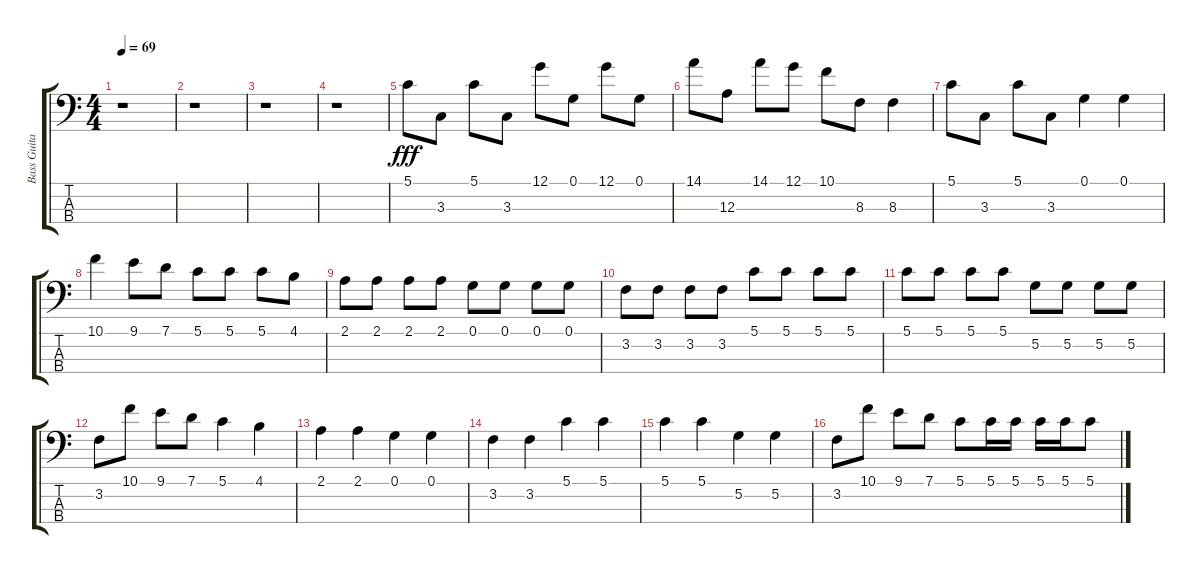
\track ("Bass Guitar" "Bass Guita") {instrument electricbassfinger}
\staff {score tabs}
\tuning (G2 D2 A1 E1) {hide}
\ts (4 4)
\tempo 69
\clef f4
\ks c
r.1{dy fff} |
r.1 |
r.1 |
r.1 |
5.1.8 3.3.8 5.1.8 3.3.8 12.1.8 0.1.8 12.1.8 0.1.8 |
14.1.8 12.3.8 14.1.8 12.1.8 10.1.8 8.3.8 8.3.4 |
5.1.8 3.3.8 5.1.8 3.3.8 0.1.4 0.1.4 |
10.1.4 9.1.8 7.1.8 5.1.8 5.1.8 5.1.8 4.1.8 |
2.1.8 2.1.8 2.1.8 2.1.8 0.1.8 0.1.8 0.1.8 0.1.8 |
3.2.8 3.2.8 3.2.8 3.2.8 5.1.8 5.1.8 5.1.8 5.1.8 |
5.1.8 5.1.8 5.1.8 5.1.8 5.2.8 5.2.8 5.2.8 5.2.8 |
3.2.8 10.1.8 9.1.8 7.1.8 5.1.4 4.1.4 |
2.1.4 2.1.4 0.1.4 0.1.4 |
3.2.4 3.2.4 5.1.4 5.1.4 |
5.1.4 5.1.4 5.2.4 5.2.4 |
3.2.8 10.1.8 9.1.8 7.1.8 5.1.8 5.1.16{instrument electricbassfinger} 5.1.16 5.1.16 5.1.16 5.1.8
